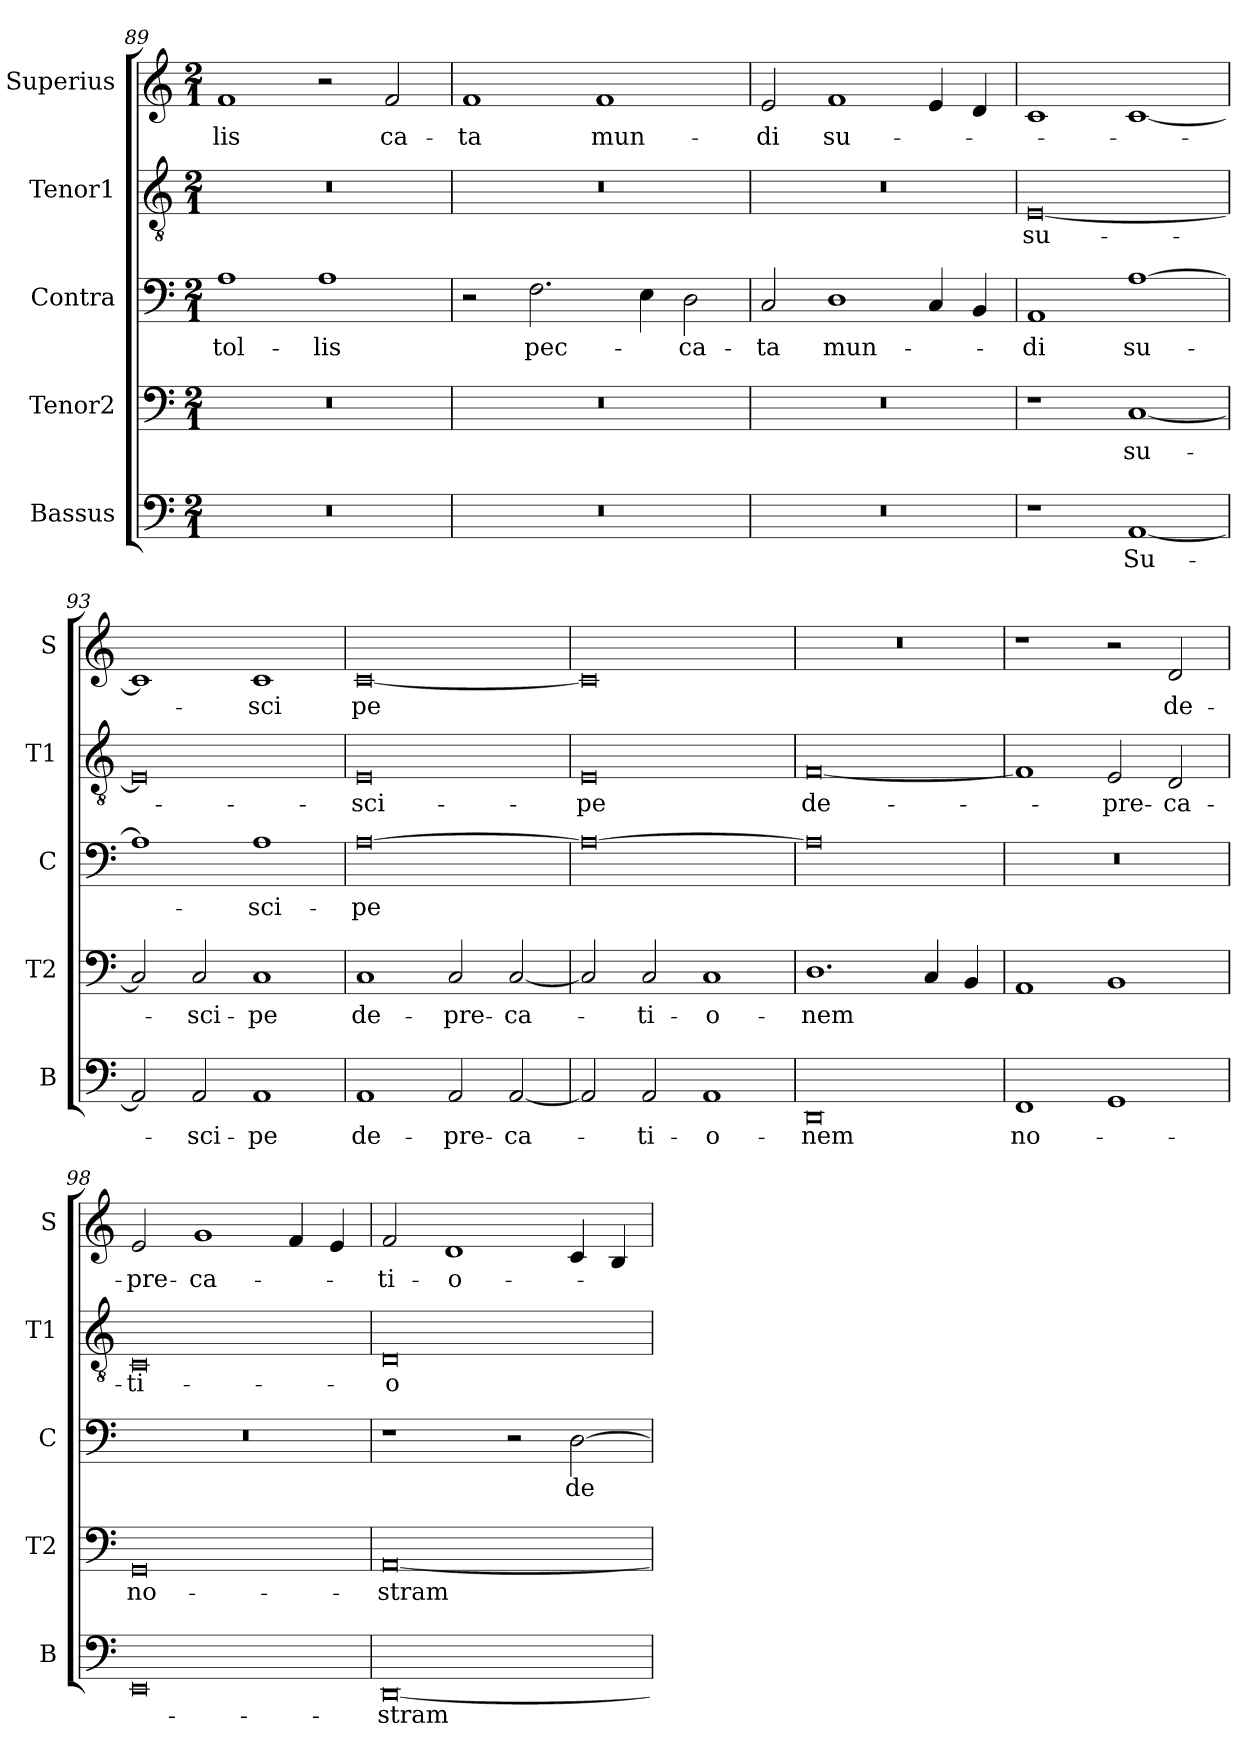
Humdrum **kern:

**kern	**text	**kern	**text	**kern	**text	**kern	**text	**kern	**text
*part5	*part5	*part4	*part4	*part3	*part3	*part2	*part2	*part1	*part1
*staff5	*staff5	*staff4	*staff4	*staff3	*staff3	*staff2	*staff2	*staff1	*staff1
*I"Bassus	*	*I"Tenor2	*	*I"Contra	*	*I"Tenor1	*	*I"Superius	*
*I'B	*	*I'T2	*	*I'C	*	*I'T1	*	*I'S	*
*clefF4	*	*clefF4	*	*clefF4	*	*clefGv2	*	*clefG2	*
*k[]	*	*k[]	*	*k[]	*	*k[]	*	*k[]	*
*M2/1	*	*M2/1	*	*M2/1	*	*M2/1	*	*M2/1	*
=89	=89	=89	=89	=89	=89	=89	=89	=89	=89
0r	.	0r	.	1A	tol-	0r	.	1f	-lis
.	.	.	.	1A	-lis	.	.	2r	.
.	.	.	.	.	.	.	.	2f/	-ca-
=90	=90	=90	=90	=90	=90	=90	=90	=90	=90
0r	.	0r	.	2r	.	0r	.	1f	-ta
.	.	.	.	2.F\	pec-	.	.	.	.
.	.	.	.	.	.	.	.	1f	mun-
.	.	.	.	4E\	.	.	.	.	.
.	.	.	.	2D\	-ca-	.	.	.	.
=91	=91	=91	=91	=91	=91	=91	=91	=91	=91
0r	.	0r	.	2C/	-ta	0r	.	2e/	-di
.	.	.	.	1D	mun-	.	.	1f	su-
.	.	.	.	4C/	.	.	.	4e/	.
.	.	.	.	4BB/	.	.	.	4d/	.
=92	=92	=92	=92	=92	=92	=92	=92	=92	=92
1r	.	1r	.	1AA	-di	[0E	su-	1c	.
[1AA	Su-	[1C	su-	[1A	su-	.	.	[1c	.
=93	=93	=93	=93	=93	=93	=93	=93	=93	=93
2AA/]	.	2C/]	.	1A]	.	0E]	.	1c]	.
2AA/	-sci-	2C/	-sci-	.	.	.	.	.	.
1AA	-pe	1C	-pe	1A	-sci-	.	.	1c	-sci
=94	=94	=94	=94	=94	=94	=94	=94	=94	=94
1AA	de-	1C	de-	[0A	-pe	0E	-sci-	[0c	pe
2AA/	-pre-	2C/	-pre-	.	.	.	.	.	.
[2AA/	-ca-	[2C/	-ca-	.	.	.	.	.	.
=95	=95	=95	=95	=95	=95	=95	=95	=95	=95
2AA/]	.	2C/]	.	0A_	.	0E	-pe	0c]	.
2AA/	-ti-	2C/	-ti-	.	.	.	.	.	.
1AA	-o-	1C	-o-	.	.	.	.	.	.
=96	=96	=96	=96	=96	=96	=96	=96	=96	=96
0DD	-nem	1.D	-nem	0A]	.	[0F	de-	0r	.
.	.	4C/	.	.	.	.	.	.	.
.	.	4BB/	.	.	.	.	.	.	.
=97	=97	=97	=97	=97	=97	=97	=97	=97	=97
1FF	no-	1AA	.	0r	.	1F]	.	1r	.
1GG	.	1BB	.	.	.	2E/	-pre-	2r	.
.	.	.	.	.	.	2D/	-ca-	2d/	de-
=98	=98	=98	=98	=98	=98	=98	=98	=98	=98
0EE	.	0GG	no-	0r	.	0C	-ti-	2e/	-pre-
.	.	.	.	.	.	.	.	1g	-ca-
.	.	.	.	.	.	.	.	4f/	.
.	.	.	.	.	.	.	.	4e/	.
=99	=99	=99	=99	=99	=99	=99	=99	=99	=99
[0DD	-stram	[0AA	-stram	1r	.	0D	-o-	2f/	-ti-
.	.	.	.	.	.	.	.	1d	-o-
.	.	.	.	2r	.	.	.	.	.
.	.	.	.	[2D\	de-	.	.	4c/	.
.	.	.	.	.	.	.	.	4B/	.
=	=	=	=	=	=	=	=	=	=
*-	*-	*-	*-	*-	*-	*-	*-	*-	*-
